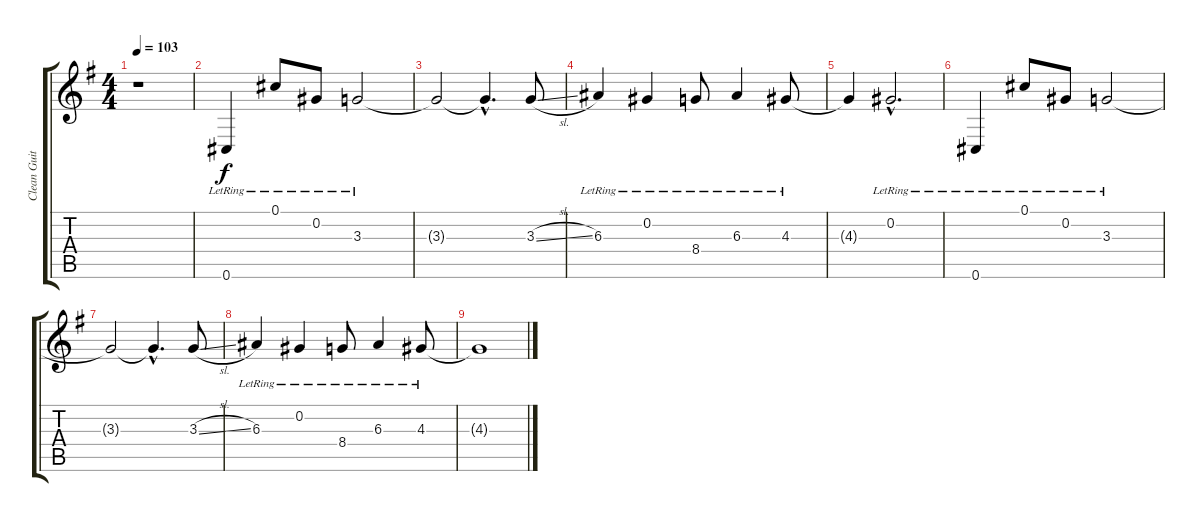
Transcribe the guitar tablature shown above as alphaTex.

\track ("Clean Guitar" "Clean Guit") {instrument electricguitarclean}
\staff {score tabs}
\tuning (Db4 Ab3 E3 B2 Gb2 Db2) {hide}
\ts (4 4)
\tempo 103
\clef g2
\ks eminor
r.1{dy f instrument electricguitarclean} |
0.6{lr}.4 0.1{lr}.8 0.2{lr}.8 3.3{lr}.2 |
3.3{t}.2 3.3{hac t}.4{d} 3.3{sl}.8 |
6.3{lr}.4 0.2{lr}.4 8.4{lr}.8 6.3{lr}.4 4.3{lr}.8 |
4.3{t}.4 0.2{hac lr}.2{d} |
0.6{lr}.4 0.1{lr}.8 0.2{lr}.8 3.3{lr}.2 |
3.3{t}.2 3.3{hac t}.4{d} 3.3{sl}.8 |
6.3{lr}.4 0.2{lr}.4 8.4{lr}.8 6.3{lr}.4 4.3{lr}.8 |
4.3{t}.1
